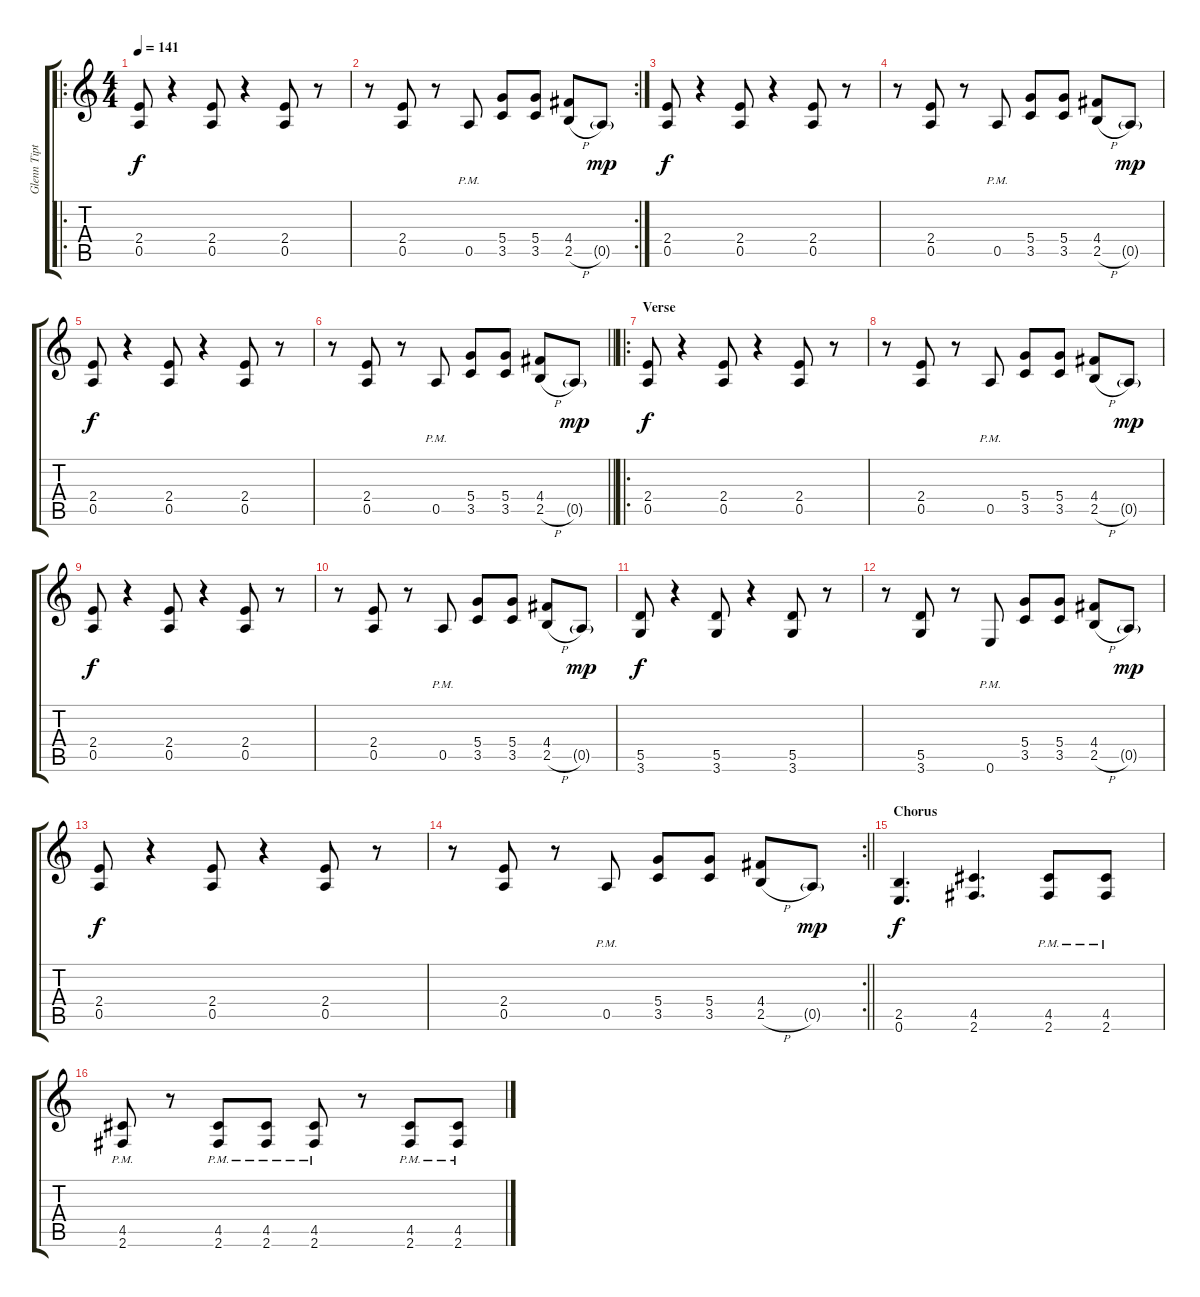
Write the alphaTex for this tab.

\track ("Glenn Tipton" "Glenn Tipt") {instrument overdrivenguitar}
\staff {score tabs}
\tuning (E4 B3 G3 D3 A2 E2) {hide}
\ro
\ts (4 4)
\tempo 141
\clef g2
\ks c
(2.4 0.5).8{dy f instrument overdrivenguitar} r.4 (2.4 0.5).8 r.4 (2.4 0.5).8 r.8 |
\rc 2
r.8 (2.4 0.5).8 r.8 0.5{pm}.8 (5.4 3.5).8 (5.4 3.5).8 (4.4 2.5{h}).8 0.5{g}.8{dy mp} |
(2.4 0.5).8{dy f} r.4 (2.4 0.5).8 r.4 (2.4 0.5).8 r.8 |
r.8 (2.4 0.5).8 r.8 0.5{pm}.8 (5.4 3.5).8 (5.4 3.5).8 (4.4 2.5{h}).8 0.5{g}.8{dy mp} |
(2.4 0.5).8{dy f} r.4 (2.4 0.5).8 r.4 (2.4 0.5).8 r.8 |
\barLineRight lightlight
r.8 (2.4 0.5).8 r.8 0.5{pm}.8 (5.4 3.5).8 (5.4 3.5).8 (4.4 2.5{h}).8 0.5{g}.8{dy mp} |
\ro
\section ("" "Verse")
(2.4 0.5).8{dy f} r.4 (2.4 0.5).8 r.4 (2.4 0.5).8 r.8 |
r.8 (2.4 0.5).8 r.8 0.5{pm}.8 (5.4 3.5).8 (5.4 3.5).8 (4.4 2.5{h}).8 0.5{g}.8{dy mp} |
(2.4 0.5).8{dy f} r.4 (2.4 0.5).8 r.4 (2.4 0.5).8 r.8 |
r.8 (2.4 0.5).8 r.8 0.5{pm}.8 (5.4 3.5).8 (5.4 3.5).8 (4.4 2.5{h}).8 0.5{g}.8{dy mp} |
(5.5 3.6).8{dy f} r.4 (5.5 3.6).8 r.4 (5.5 3.6).8 r.8 |
r.8 (5.5 3.6).8 r.8 0.6{pm}.8 (5.4 3.5).8 (5.4 3.5).8 (4.4 2.5{h}).8 0.5{g}.8{dy mp} |
(2.4 0.5).8{dy f} r.4 (2.4 0.5).8 r.4 (2.4 0.5).8 r.8 |
\rc 2
\barLineRight lightlight
r.8 (2.4 0.5).8 r.8 0.5{pm}.8 (5.4 3.5).8 (5.4 3.5).8 (4.4 2.5{h}).8 0.5{g}.8{dy mp} |
\section ("" "Chorus")
(2.5 0.6).4{d dy f} (4.5 2.6).4{d} (4.5{pm} 2.6{pm}).8 (4.5{pm} 2.6{pm}).8 |
(4.5{pm} 2.6{pm}).8 r.8 (4.5{pm} 2.6{pm}).8 (4.5{pm} 2.6{pm}).8 (4.5{pm} 2.6{pm}).8 r.8 (4.5{pm} 2.6{pm}).8 (4.5{pm} 2.6{pm}).8
